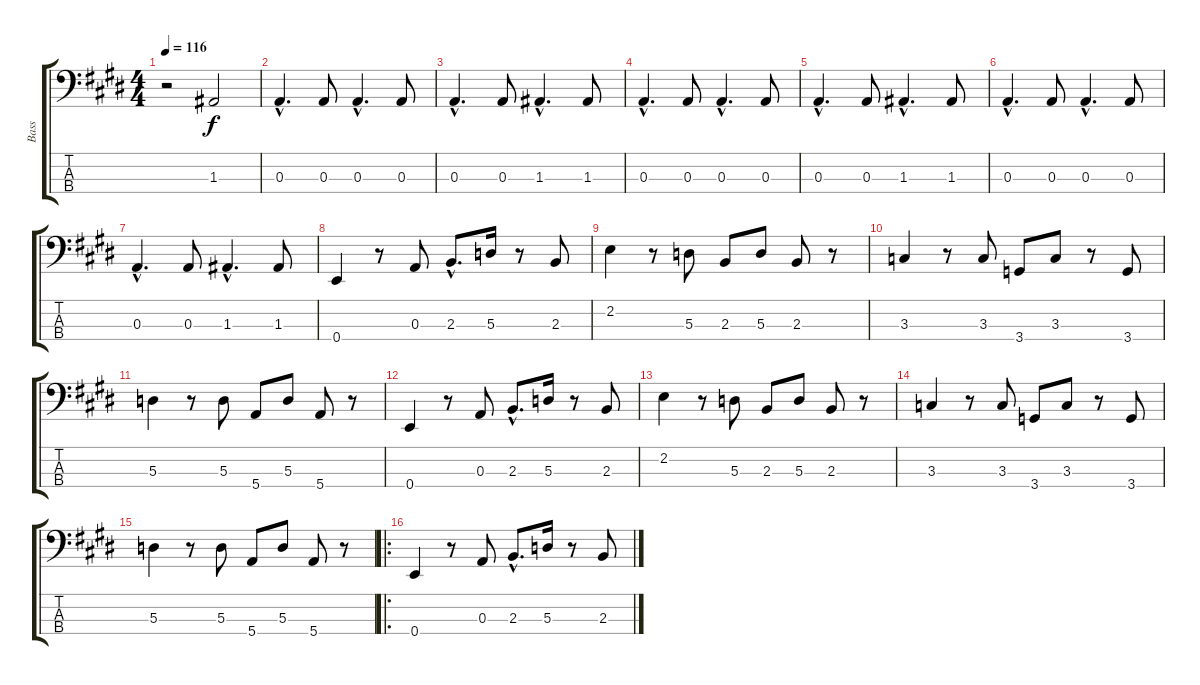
\track ("Bass" "Bass") {instrument electricbassfinger}
\staff {score tabs}
\tuning (G2 D2 A1 E1) {hide}
\ts (4 4)
\tempo 116
\clef f4
\ks e
r.2{dy f instrument electricbassfinger} 1.3.2 |
0.3{hac}.4{d} 0.3.8 0.3{hac}.4{d} 0.3.8 |
0.3{hac}.4{d} 0.3.8 1.3{hac}.4{d} 1.3.8 |
0.3{hac}.4{d} 0.3.8 0.3{hac}.4{d} 0.3.8 |
0.3{hac}.4{d} 0.3.8 1.3{hac}.4{d} 1.3.8 |
0.3{hac}.4{d} 0.3.8 0.3{hac}.4{d} 0.3.8 |
0.3{hac}.4{d} 0.3.8 1.3{hac}.4{d} 1.3.8 |
0.4.4 r.8 0.3.8 2.3{hac}.8{d} 5.3.16 r.8 2.3.8 |
2.2.4 r.8 5.3.8 2.3.8 5.3.8 2.3.8 r.8 |
3.3.4 r.8 3.3.8 3.4.8 3.3.8 r.8 3.4.8 |
5.3.4 r.8 5.3.8 5.4.8 5.3.8 5.4.8 r.8 |
0.4.4 r.8 0.3.8 2.3{hac}.8{d} 5.3.16 r.8 2.3.8 |
2.2.4 r.8 5.3.8 2.3.8 5.3.8 2.3.8 r.8 |
3.3.4 r.8 3.3.8 3.4.8 3.3.8 r.8 3.4.8 |
5.3.4 r.8 5.3.8 5.4.8 5.3.8 5.4.8 r.8 |
\ro
0.4.4 r.8 0.3.8 2.3{hac}.8{d} 5.3.16 r.8 2.3.8
